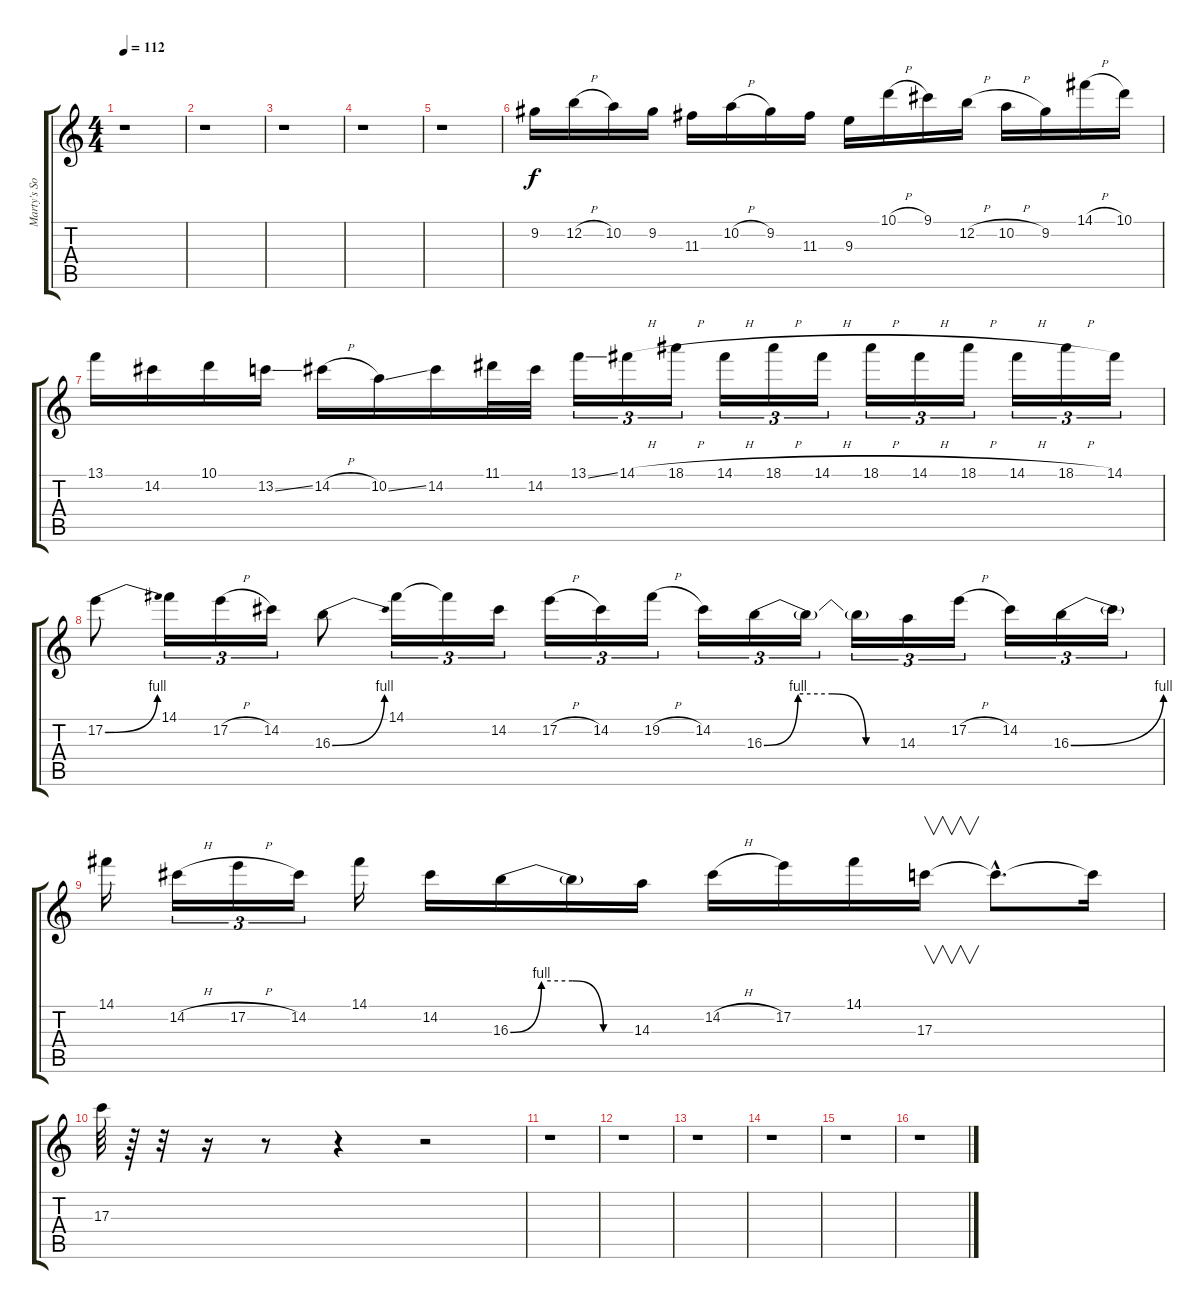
\track ("Marty's Solo" "Marty's So") {instrument overdrivenguitar}
\staff {score tabs}
\tuning (E4 B3 G3 D3 A2 E2) {hide}
\ts (4 4)
\tempo 112
\clef g2
\ks c
r.1{dy f} |
r.1 |
r.1 |
r.1 |
r.1 |
9.2.16 12.2{h}.16 10.2.16 9.2.16 11.3.16 10.2{h}.16 9.2.16 11.3.16 9.3.16 10.1{h}.16 9.1.16 12.2{h}.16 10.2{h}.16 9.2.16 14.1{h}.16 10.1.16 |
13.1.16 14.2.16 10.1.16 13.2{ss}.16 14.2{h}.16 10.2{ss}.16 14.2.16 11.1.32 14.2.32 13.1{ss}.16{tu (3 2)} 14.1{h}.16{tu (3 2)} 18.1{h}.16{tu (3 2)} 14.1{h}.16{tu (3 2)} 18.1{h}.16{tu (3 2)} 14.1{h}.16{tu (3 2)} 18.1{h}.16{tu (3 2)} 14.1{h}.16{tu (3 2)} 18.1{h}.16{tu (3 2)} 14.1{h}.16{tu (3 2)} 18.1{h}.16{tu (3 2)} 14.1.16{tu (3 2)} |
17.2{be (bend 0 0 60 4)}.8 14.1.16{tu (3 2)} 17.2{h}.16{tu (3 2)} 14.2.16{tu (3 2)} 16.3{be (bend 0 0 60 4)}.8 14.1.16{tu (3 2)} 14.1{t}.16{tu (3 2)} 14.2.16{tu (3 2)} 17.2{h}.16{tu (3 2)} 14.2.16{tu (3 2)} 19.2{h}.16{tu (3 2)} 14.2.16{tu (3 2)} 16.3{be (custom 0 0 15 4 30 4 45 0 60 0)}.16{tu (3 2)} 16.3{t}.16{tu (3 2)} 16.3{t}.16{tu (3 2)} 14.3.16{tu (3 2)} 17.2{h}.16{tu (3 2)} 14.2.16{tu (3 2)} 16.3{be (bend 0 0 60 4)}.16{tu (3 2)} 16.3{t}.16{tu (3 2)} |
14.1.16 14.2{h}.16{tu (3 2)} 17.2{h}.16{tu (3 2)} 14.2.16{tu (3 2)} 14.1.16 14.2.16 16.3{be (custom 0 0 15 4 30 4 45 0 60 0)}.16 16.3{t}.16 14.3.16 14.2{h}.16 17.2.16 14.1.16 17.3.16{v} 17.3{hac t}.8{d} 17.3{t}.16 |
17.3.64 r.64 r.32 r.16 r.8 r.4 r.2 |
r.1 |
r.1 |
r.1 |
r.1 |
r.1 |
r.1
